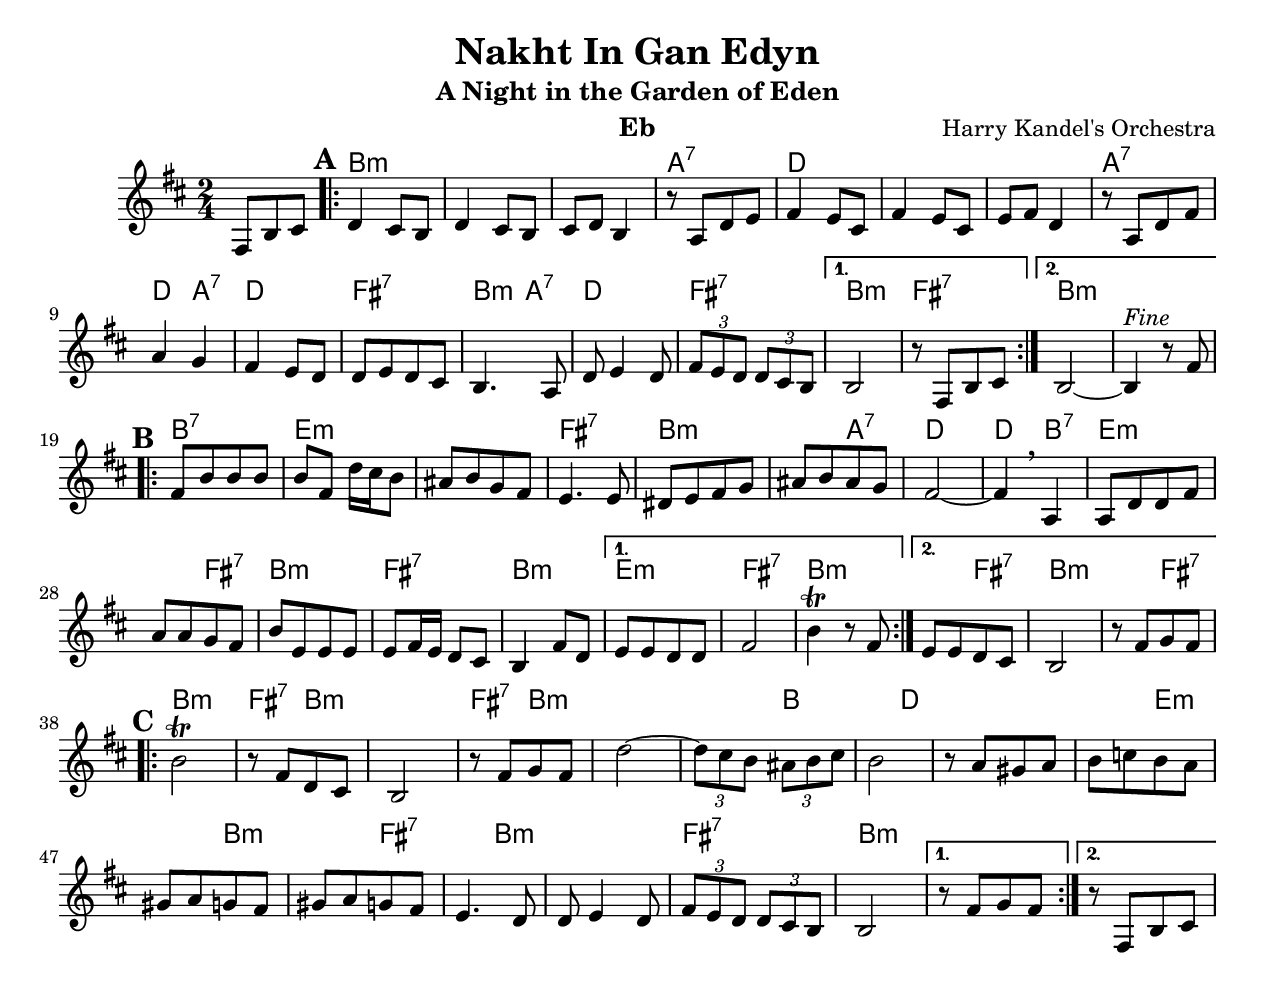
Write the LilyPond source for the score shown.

\version "2.18.0"
\include "english.ly"
\pointAndClickOff
\paper{
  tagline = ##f
  print-all-headers = ##t
  #(set-paper-size "letter")
}
date = #(strftime "%d-%m-%Y" (localtime (current-time)))

%\markup{ \italic{ " Updated " \date  }  }

%\markup{ Got something to say? }

%#################################### Melody ########################
melody =   \relative c {
  \clef treble
  \key d \minor
  \time 2/4
  \set Score.markFormatter = #format-mark-box-alphabet

  \partial 8*3 a8 [ d e ]   %lead in notes

  \repeat volta 2{
    \mark \default
    f4  e8 d
    f4 e8 d
    e8 f d4
    r8 c [f g]

    a4 g8 e
    a4 g8 e
    g8 a f4
    r8 c [f a]

    c4 bf
    a4 g8 f
    f8 [g f e]
    d4. c8

    f8 g4 f8
    \tuplet 3/2{a8 g f} \tuplet 3/2{f e d}

  }
  \alternative {
    {
      d2
      r8 a [d e]
    }
    {
      d2 ~
      d4 ^\markup{\italic Fine}r8 a'

    }
  }

  \repeat volta 2{
    \mark \default
    a8  [d d d]
    d8 a f'16 e d8|
    cs8 [d bf a]
    g4. g8  %20

    fs8 [g a bf]
    cs8 [d cs bf]
    a2~
    a4 \breathe c,

    c8 [f f a]
    c8 [c bf a]
    d8 [g, g g]
    g8 a16 g f8 e

    d4 a'8 f
  }
  \alternative {
    {
      g8[g f f]
      a2
      d4\trill r8 a
    }
    {
      g8 [g f e]
      d2
      r8 a' [bf a]
    }

  }

  \repeat volta 2{
    \break
    \mark \default
    d2 \trill
    r8 a[f e]
    d2
    r8 a'[bf a]

    f'2 ~
    \tuplet 3/2{f8 e d}\tuplet 3/2{cs d e}
    d2
    r8 c[b c]

    d8 [ef d c]
    b8[c bf a]
    b8[c bf a]
    g4. f8

    f8 g4 f8
    \tuplet 3/2{a8 g f}\tuplet 3/2 {f e d}
    d2

  }
  \alternative{
    {r8 a'[bf a]}
    {r8 a,[ d e]}
  }

}
%################################# Lyrics #####################
%\addlyrics{  }
%################################# Chords #######################
harmonies = \chordmode {
  s8*3
  d2*3:m
  %r2*2
  c2:7
  f2*3
  %r2*2
  c2:7
  f4
  c4:7
  f2
  a2:7
  d4:m
  c4:7
  f2
  a2:7
  d2:m
  a2:7
  %b part
  d2*2:m
  %r2
  d2:7
  g2*2:m
  %r2
  a2:7
  d4*3:m
  %r4
  c4:7
  f2
  f4
  d4:7
  g4*3:m
  %r4
  a4:7
  d2:m
  a2:7 %first end
  d2:m
  g2:m %2nd end
  a2:7
  d4*3:m
  %r4
  a4:7
  %C part
  d4*3:m
  %r4
  a4:7
  d2:m
  a4:7
  d4*3:m
  %r4
  a4:7
  d2*2:m
  %r2
  d2
  f2*2
  %r2
  g2:m
  d2:m
  a2:7
  d4*3:m
  %r4
  a2:7
  d2:m



}

\score {\transpose c a
  <<
    \new ChordNames {
      \set chordChanges = ##f
      \harmonies
    }
    \new Staff
    \melody
  >>
  \header{
    title= "Nakht In Gan Edyn"
    subtitle="A Night in the Garden of Eden"
    composer= "Harry Kandel's Orchestra"
    instrument = "Eb"
    arranger= ""
  }
  \layout{indent = 1.0\cm}
  \midi {
    \tempo 4 = 120

    % \midi { }
  }
}
%{
% more verses:
\markup{}
\markup {
  \fill-line {
    \hspace #0.1 % distance from left margin
    \column {
      \line { "1."
        \column {
          ""
        }
      }
      \hspace #0.2 % vertical distance between verses
      \line { "2."
        \column {
         ""
        }
      }
    }
    \hspace #0.1  % horiz. distance between columns
    \column {
      \line { "3."
        \column {
          ""
        }
      }
      \hspace #0.2 % distance between verses
      \line { "4."
        \column {
         ""
        }
      }
    }
    \hspace #0.1 % distance to right margin
  }
}

%}
